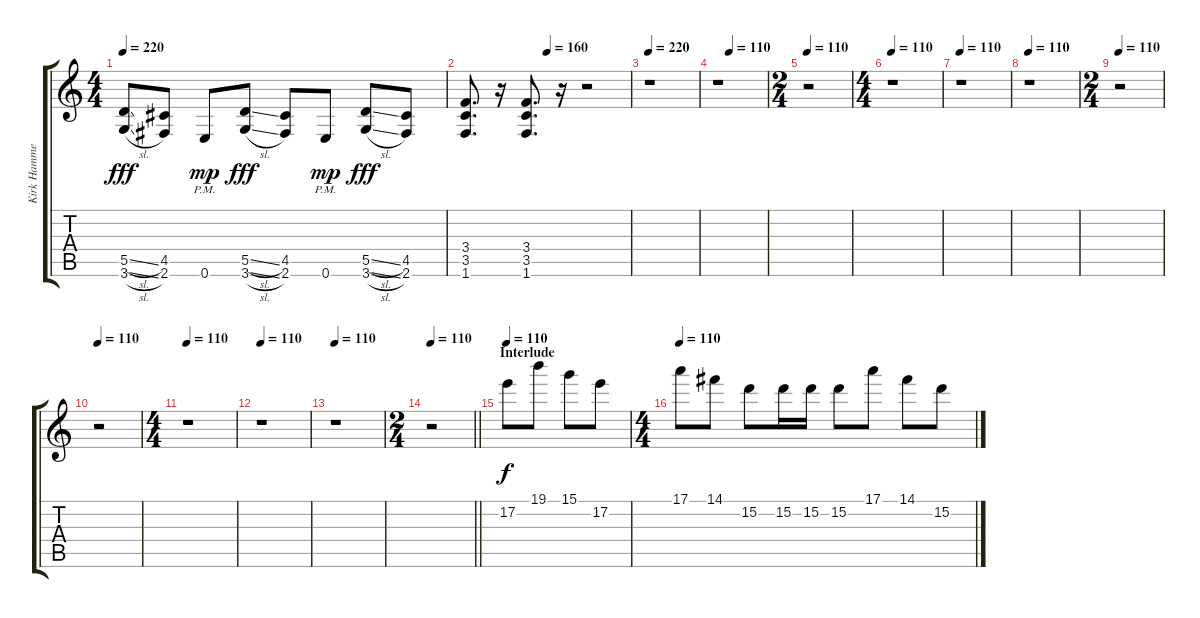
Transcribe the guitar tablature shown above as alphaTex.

\track ("Kirk Hammet" "Kirk Hamme") {instrument distortionguitar}
\staff {score tabs}
\tuning (E4 B3 G3 D3 A2 E2) {hide}
\ts (4 4)
\tempo 220
\clef g2
\ks c
(5.5{sl} 3.6{sl}).8{dy fff} (4.5 2.6).8 0.6{pm}.8{dy mp} (5.5{sl} 3.6{sl}).8{dy fff} (4.5 2.6).8 0.6{pm}.8{dy mp} (5.5{sl} 3.6{sl}).8{dy fff} (4.5 2.6).8 |
\tempo (160 0.5)
(3.4 3.5 1.6).8{d} r.16 (3.4 3.5 1.6).8{d} r.16 r.2 |
\tempo 220
r.1 |
\tempo (110 0.25)
r.1 |
\ts (2 4)
\tempo 110
r.2 |
\ts (4 4)
\tempo 110
r.1 |
\tempo 110
r.1 |
\tempo 110
r.1 |
\ts (2 4)
\tempo 110
r.2 |
\tempo 110
r.2 |
\ts (4 4)
\tempo 110
r.1 |
\tempo 110
r.1 |
\tempo 110
r.1 |
\ts (2 4)
\tempo 110
\barLineRight lightlight
r.2 |
\section ("" "Interlude")
\tempo 110
17.2.8{dy f balance 8} 19.1.8 15.1.8 17.2.8 |
\ts (4 4)
\tempo 110
17.1.8 14.1.8 15.2.8 15.2.16 15.2.16 15.2.8 17.1.8 14.1.8 15.2.8
